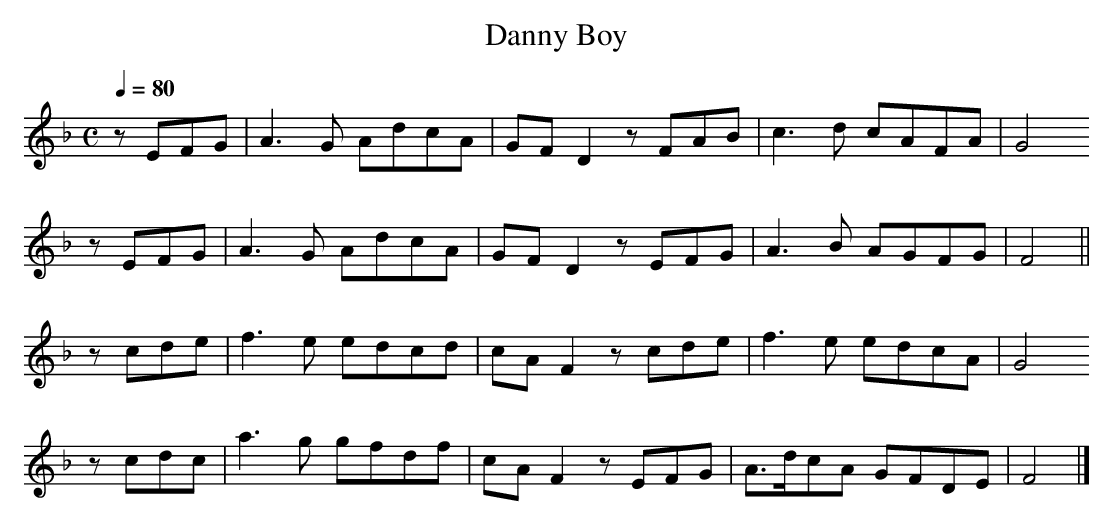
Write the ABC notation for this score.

X:1
T:Danny Boy
M:C
L:1/8
Q:1/4=80
K:F
zEFG|A3G AdcA|GFD2 zFAB|c3  d cAFA|G4
zEFG|A3G AdcA|GFD2 zEFG|A3  B AGFG|F4||
zcde|f3e edcd|cAF2 zcde|f3  e edcA|G4
zcdc|a3g gfdf|cAF2 zEFG|A>dcA GFDE|F4|]

That song is impossible for most groups of singers with mixed vocal ranges.
Whatever key you transpose it to, some will be groaning at the bottom or
others squeaking at the top.  You have to arrange it to make it work.

Most modal systems, like those of the mediaeval Christian Church or the
secular music of the Islamic world at the same time, were constructed
around the strengths and limitations of human voices.  Instruments often
followed, grouped in families that matched the types of human voice.
In instrumental terms, the soprano voice is a flute; altos are fiddles;
tenors are violas; and baritones are in between cellos and violas.


2. Instrumental Ranges
======================

Musical traditions often group pieces (vocal, instrumental or mixed) into
families with a common range.  Scottish tradition has five of them:

1a. The nine-note range of the Highland or Border pipe

1b. The ten notes of the Highland or Border pipe extended to high B

2a. An octave and a sixth from low D to high B on the flute or tin whistle

2b. The two-octave "flute band" range from D of the flute or tin whistle

3. The range of the fiddle played in first position, from G below the
   staff to B above it.

These are not completely instrument-specific.

The flute range 2a is also that of the fiddle played in first position using
only the top three strings: a lot of tunes most often played on the fiddle
are like that, without being adaptations from the flute (most Shetland dance
tunes fit that range).  The 2a range is also the usual one in Irish music -
the uilleann pipes are designed for it.

2b - the two-octave range from D - was standard on the military flute music
of the 18th and 19th centuries, but anything above B sounds horrible on most
whistles, so you won't often find a flute going up there today; they're
outnumbered.  Mandolin players are more likely to follow the flutes up to
high D than fiddlers are, but there is no real Scottish repertoire for this
range any more.

The ten-note range 1b is playable on the fiddle in first position using the
top two strings, with sporadic use of the D string for the low G where it
occurs.  From the number of tunes like that in the repertoire, the use of
the fiddle as a sort of imitation bagpipe seems to have been common for a
very long time.
